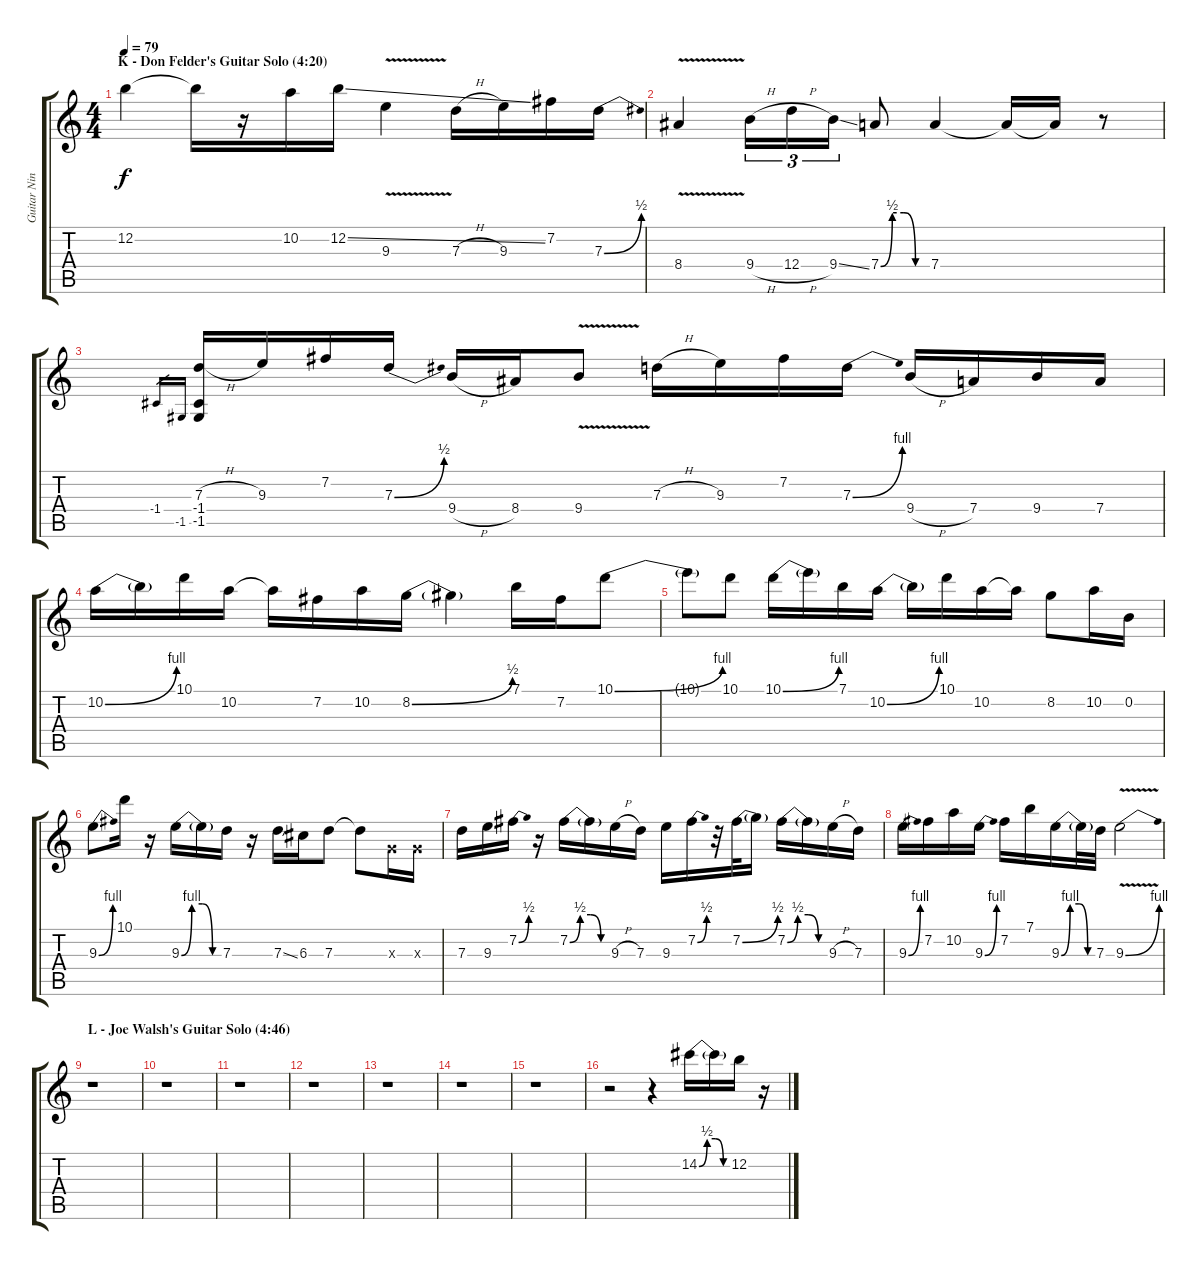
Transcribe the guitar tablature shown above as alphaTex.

\track ("Guitar Nine" "Guitar Nin") {instrument distortionguitar}
\staff {score tabs}
\tuning (E4 B3 G3 D3 A2 E2) {hide}
\ts (4 4)
\section ("" "K - Don Felder's Guitar Solo (4:20)")
\tempo 79
\clef g2
\ks c
12.2.4{dy f} 12.2{t}.16 r.16 10.2.16 12.2{ss}.16 9.3{v}.4 7.3{h}.16 9.3.16 7.2.16 7.3{be (bend 0 0 60 2)}.16 |
8.4{v}.4 9.4{h}.16{tu (3 2)} 12.4{h}.16{tu (3 2)} 9.4{ss}.16{tu (3 2)} 7.4{be (custom 0 0 15 2 30 2 45 0 60 0)}.8 7.4.4 7.4{t}.16 7.4{t}.16 r.8 |
-1.4.16{gr} -1.5.16{gr} (7.3{h} -1.4 -1.5).16 9.3.16 7.2.16 7.3{be (bend 0 0 60 2)}.16 9.4{h}.16 8.4.16 9.4{v}.8 7.3{h}.16 9.3.16 7.2.16 7.3{be (bend 0 0 60 4)}.16 9.4{h}.16 7.4.16 9.4.16 7.4.16 |
10.2{be (bend 0 0 60 4)}.16 10.2{t}.16 10.1.16 10.2.16 10.2{t}.16 7.2.16 10.2.16 8.2{be (bend 0 0 60 2)}.16 8.2{t}.4 7.1.16 7.2.16 10.1{be (bend 0 0 60 4)}.8 |
10.1{t}.8 10.1.8 10.1{be (bend 0 0 60 4)}.16 10.1{t}.16 7.1.16 10.2{be (bend 0 0 60 4)}.16 10.2{t}.16 10.1.16 10.2.16 10.2{t}.16 8.2.8 10.2.16 0.2.16 |
9.3{be (bend 0 0 60 4)}.8 10.1.16 r.16 9.3{be (custom 0 0 15 4 30 4 45 0 60 0)}.16 9.3{t}.16 7.3.16 r.16 7.3{ss}.16 6.3.16 7.3.8 7.3{t}.8 0.3{x}.16 0.3{x}.16 |
7.3.16 9.3.16 7.2{be (bend 0 0 60 2)}.16 r.16 7.2{be (custom 0 0 15 2 30 2 45 0 60 0)}.16 7.2{t}.16 9.3{h}.16 7.3.16 9.3.16 7.2{be (bend 0 0 60 2)}.16 r.32 7.2{be (bend 0 0 60 2)}.32 7.2{t}.16 7.2{be (custom 0 0 15 2 30 2 45 0 60 0)}.16 7.2{t}.16 9.3{h}.16 7.3.16 |
9.3{be (bend 0 0 60 4)}.16 7.2.16 10.2.16 9.3{be (bend 0 0 60 4)}.16 7.2.16 7.1.16 9.3{be (custom 0 0 15 4 30 4 45 0 60 0)}.16 9.3{t}.32 7.3.32 9.3{be (bend 0 0 60 4) v}.2 |
\section ("" "L - Joe Walsh's Guitar Solo (4:46)")
r.1 |
r.1 |
r.1 |
r.1 |
r.1 |
r.1 |
r.1 |
r.2 r.4 14.2{be (custom 0 0 15 2 30 2 45 0 60 0)}.16 14.2{t}.16 12.2.16 r.16
